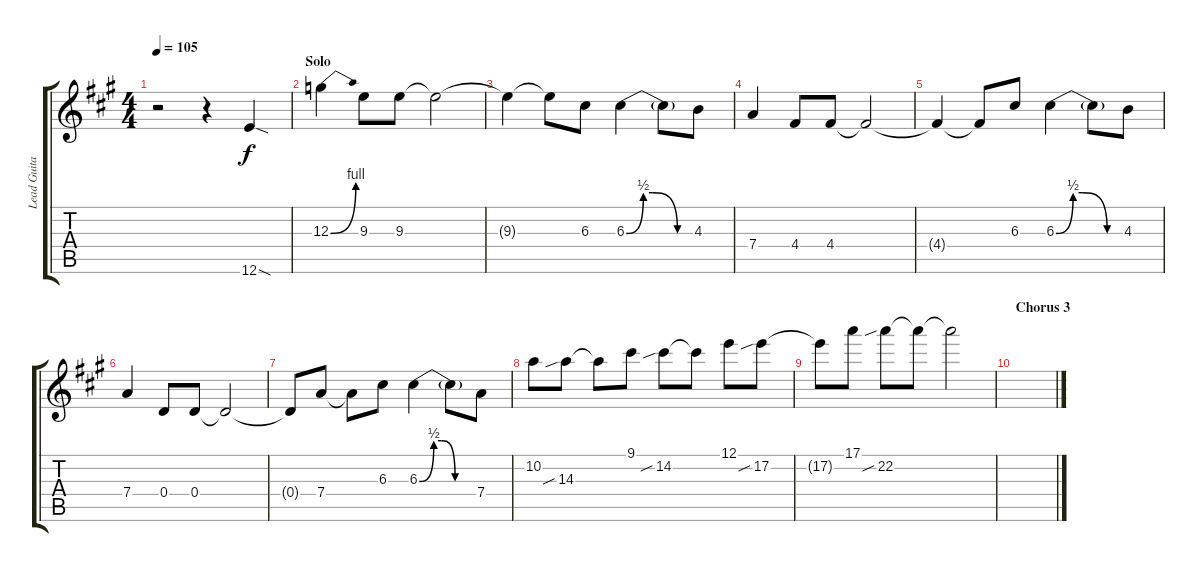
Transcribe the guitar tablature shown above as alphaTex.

\track ("Lead Guitar" "Lead Guita") {instrument distortionguitar}
\staff {score tabs}
\tuning (E4 B3 G3 D3 A2 E2) {hide}
\ts (4 4)
\tempo 105
\clef g2
\ks a
r.2{dy f} r.4 12.6{sod}.4 |
\section ("" "Solo")
12.3{be (bend 0 0 60 4)}.4 9.3.8 9.3.8 9.3{t}.2 |
9.3{t}.4 9.3{t}.8 6.3.8 6.3{be (custom 0 0 15 2 23 2 45 0 60 0)}.4 6.3{t}.8 4.3.8 |
7.4.4 4.4.8 4.4.8 4.4{t}.2 |
4.4{t}.4 4.4{t}.8 6.3.8 6.3{be (custom 0 0 15 2 23 2 45 0 60 0)}.4 6.3{t}.8 4.3.8 |
7.4.4 0.4.8 0.4.8 0.4{t}.2 |
0.4{t}.8 7.4.8 7.4{t}.8 6.3.8 6.3{be (custom 0 0 15 2 23 2 37 0 45 0 60 0)}.4 6.3{t}.8 7.4.8 |
10.2.8 14.3{sib}.8 14.3{t}.8 9.1.8 14.2{sib}.8 14.2{t}.8 12.1.8 17.2{sib}.8 |
17.2{t}.8 17.1.8 22.2{sib}.8 22.2{t}.8 22.2{t}.2 |
\section ("" "Chorus 3")
